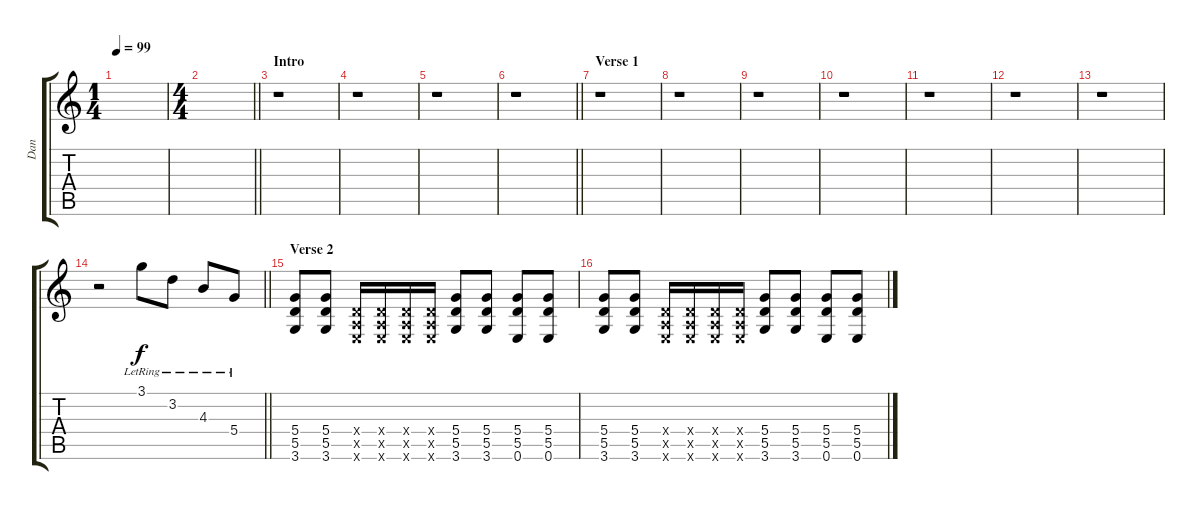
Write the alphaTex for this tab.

\track ("Dan" "Dan") {instrument overdrivenguitar}
\staff {score tabs}
\tuning (E4 B3 G3 D3 A2 E2) {hide}
\ts (1 4)
\tempo 99
\clef g2
\ks c
|
\ts (4 4)
\barLineRight lightlight
|
\section ("" "Intro")
r.1 |
r.1 |
r.1 |
\barLineRight lightlight
r.1 |
\section ("" "Verse 1")
r.1 |
r.1 |
r.1 |
r.1 |
r.1 |
r.1 |
r.1 |
\barLineRight lightlight
r.2 3.1{lr}.8 3.2{lr}.8 4.3{lr}.8 5.4{lr}.8 |
\section ("" "Verse 2")
(5.4 5.5 3.6).8 (5.4 5.5 3.6).8 (0.4{x} 0.5{x} 0.6{x}).16 (0.4{x} 0.5{x} 0.6{x}).16 (0.4{x} 0.5{x} 0.6{x}).16 (0.4{x} 0.5{x} 0.6{x}).16 (5.4 5.5 3.6).8 (5.4 5.5 3.6).8 (5.4 5.5 0.6).8 (5.4 5.5 0.6).8 |
(5.4 5.5 3.6).8 (5.4 5.5 3.6).8 (0.4{x} 0.5{x} 0.6{x}).16 (0.4{x} 0.5{x} 0.6{x}).16 (0.4{x} 0.5{x} 0.6{x}).16 (0.4{x} 0.5{x} 0.6{x}).16 (5.4 5.5 3.6).8 (5.4 5.5 3.6).8 (5.4 5.5 0.6).8 (5.4 5.5 0.6).8
